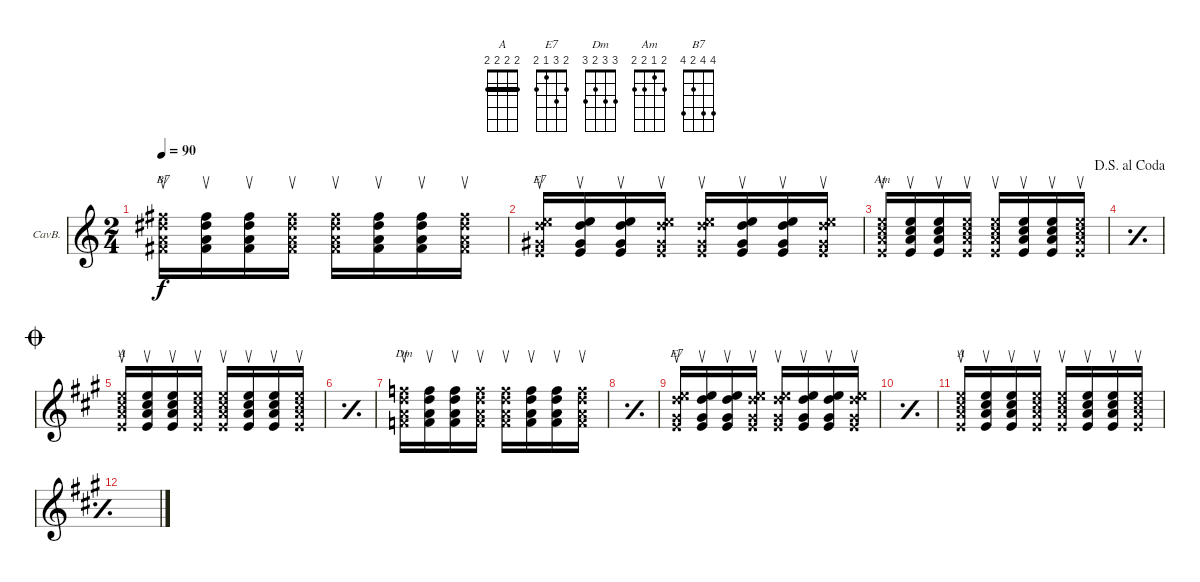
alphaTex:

\defaultSystemsLayout 4
\bracketExtendMode groupsimilarinstruments
\firstSystemTrackNameOrientation horizontal
\otherSystemsTrackNameOrientation horizontal
\track ("Cav. Base" "CavB.") {instrument shamisen}
\staff {score}
\tuning (D5 B4 G4 D4)
\chord ("A" 2 2 2 2) {barre (2 2 2)}
\chord ("E7" 2 3 1 2)
\chord ("Dm" 3 3 2 3)
\chord ("Am" 2 1 2 2)
\chord ("B7" 4 4 2 4)
\ts (2 4)
\tempo 90
\clef g2
\scale
0.973518
\ks aminor
(4.4{x} 2.3{x} 4.2{x} 4.1{x}).16{su ch "B7" dy f} (4.4 2.3 4.2 4.1).16{su} (4.4 2.3 4.2 4.1).16{su} (4.4{x} 2.3{x} 4.2{x} 4.1{x}).16{su} (4.4{x} 2.3{x} 4.2{x} 4.1{x}).16{su} (4.4 2.3 4.2 4.1).16{su} (4.4 2.3 4.2 4.1).16{su} (4.4{x} 2.3{x} 4.2{x} 4.1{x}).16{su} |
\scale
1.10593 (2.4{x} 1.3{x} 3.2{x} 2.1{x}).16{su ch "E7"} (2.4 1.3 3.2 2.1).16{su} (2.4 1.3 3.2 2.1).16{su} (2.4{x} 1.3{x} 3.2{x} 2.1{x}).16{su} (2.4{x} 1.3{x} 3.2{x} 2.1{x}).16{su} (2.4 1.3 3.2 2.1).16{su} (2.4 1.3 3.2 2.1).16{su} (2.4{x} 1.3{x} 3.2{x} 2.1{x}).16{su} |
\scale
0.973518 (2.4{x} 2.3{x} 1.2{x} 2.1{x}).16{su ch "Am"} (2.4 2.3 1.2 2.1).16{su} (2.4 2.3 1.2 2.1).16{su} (2.4{x} 2.3{x} 1.2{x} 2.1{x}).16{su} (2.4{x} 2.3{x} 1.2{x} 2.1{x}).16{su} (2.4 2.3 1.2 2.1).16{su} (2.4 2.3 1.2 2.1).16{su} (2.4{x} 2.3{x} 1.2{x} 2.1{x}).16{su} |
\jump dalsegnoalcoda
\simile simple
\scale
0.973518 |
\jump coda
\simile none
\scale
0.973518
\ks a
(2.4{x} 2.3{x} 2.2{x} 2.1{x}).16{su ch "A"} (2.4 2.3 2.2 2.1).16{su} (2.4 2.3 2.2 2.1).16{su} (2.4{x} 2.3{x} 2.2{x} 2.1{x}).16{su} (2.4{x} 2.3{x} 2.2{x} 2.1{x}).16{su} (2.4 2.3 2.2 2.1).16{su} (2.4 2.3 2.2 2.1).16{su} (2.4{x} 2.3{x} 2.2{x} 2.1{x}).16{su} |
\simile simple
\scale
0.973518 |
\simile none
\scale
1.23203 (3.4{x} 2.3{x} 3.2{x} 3.1{x}).16{su ch "Dm"} (3.4 2.3 3.2 3.1).16{su} (3.4 2.3 3.2 3.1).16{su} (3.4{x} 2.3{x} 3.2{x} 3.1{x}).16{su} (3.4{x} 2.3{x} 3.2{x} 3.1{x}).16{su} (3.4 2.3 3.2 3.1).16{su} (3.4 2.3 3.2 3.1).16{su} (3.4{x} 2.3{x} 3.2{x} 3.1{x}).16{su} |
\simile simple
\scale
0.941992 |
\simile none
\scale
0.941992 (2.4{x} 1.3{x} 3.2{x} 2.1{x}).16{su ch "E7"} (2.4 1.3 3.2 2.1).16{su} (2.4 1.3 3.2 2.1).16{su} (2.4{x} 1.3{x} 3.2{x} 2.1{x}).16{su} (2.4{x} 1.3{x} 3.2{x} 2.1{x}).16{su} (2.4 1.3 3.2 2.1).16{su} (2.4 1.3 3.2 2.1).16{su} (2.4{x} 1.3{x} 3.2{x} 2.1{x}).16{su} |
\simile simple
\scale
0.941992 |
\simile none
\scale
0.941992 (2.4{x} 2.3{x} 2.2{x} 2.1{x}).16{su ch "A"} (2.4 2.3 2.2 2.1).16{su} (2.4 2.3 2.2 2.1).16{su} (2.4{x} 2.3{x} 2.2{x} 2.1{x}).16{su} (2.4{x} 2.3{x} 2.2{x} 2.1{x}).16{su} (2.4 2.3 2.2 2.1).16{su} (2.4 2.3 2.2 2.1).16{su} (2.4{x} 2.3{x} 2.2{x} 2.1{x}).16{su} |
\simile simple
